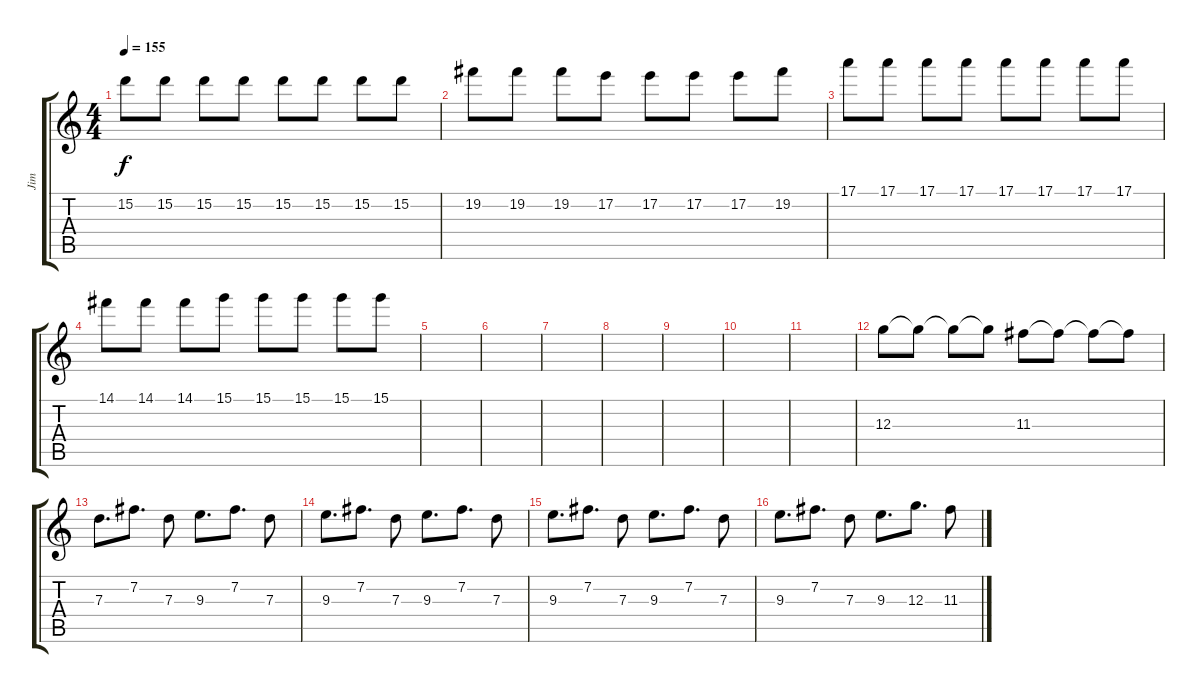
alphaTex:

\track ("Jim" "Jim") {instrument electricguitarjazz}
\staff {score tabs}
\tuning (E4 B3 G3 D3 A2 D2) {hide}
\ts (4 4)
\tempo 155
\clef g2
\ks c
15.2.8{dy f} 15.2.8 15.2.8 15.2.8 15.2.8 15.2.8 15.2.8 15.2.8 |
19.2.8 19.2.8 19.2.8 17.2.8 17.2.8 17.2.8 17.2.8 19.2.8 |
17.1.8 17.1.8 17.1.8 17.1.8 17.1.8 17.1.8 17.1.8 17.1.8 |
14.1.8 14.1.8 14.1.8 15.1.8 15.1.8 15.1.8 15.1.8 15.1.8 |
|
|
|
|
|
|
|
12.3.8{instrument electricguitarjazz} 12.3{t}.8 12.3{t}.8 12.3{t}.8 11.3.8 11.3{t}.8 11.3{t}.8 11.3{t}.8 |
7.3.8{d} 7.2.8{d} 7.3.8 9.3.8{d} 7.2.8{d} 7.3.8 |
9.3.8{d} 7.2.8{d} 7.3.8 9.3.8{d} 7.2.8{d} 7.3.8 |
9.3.8{d} 7.2.8{d} 7.3.8 9.3.8{d} 7.2.8{d} 7.3.8 |
9.3.8{d} 7.2.8{d} 7.3.8 9.3.8{d} 12.3.8{d} 11.3.8
